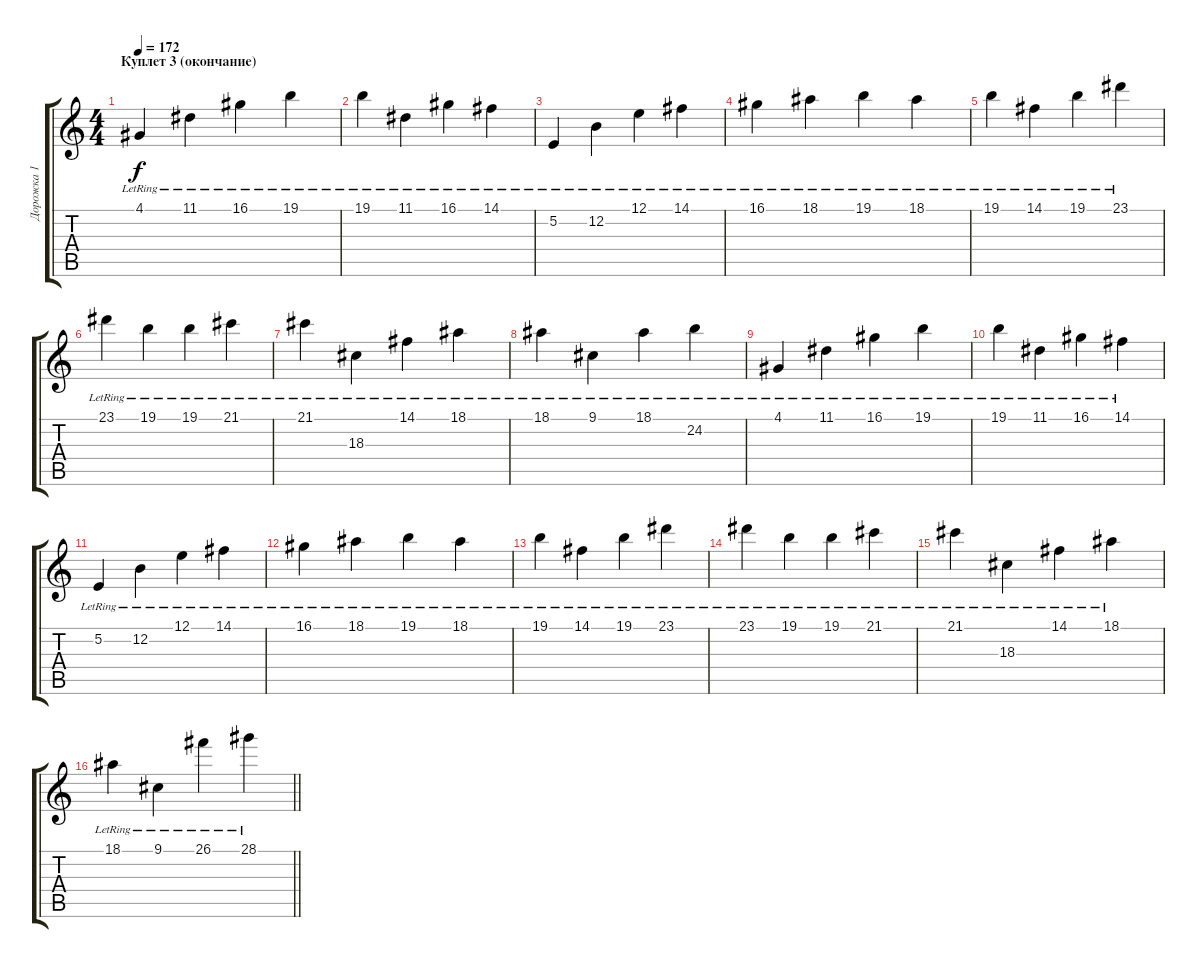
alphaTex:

\track ("Дорожка 1" "Дорожка 1") {instrument acousticgrandpiano}
\staff {score tabs}
\tuning (E4 B3 G3 D3 A2 E2) {hide}
\ts (4 4)
\section ("" "Куплет 3 (окончание)")
\tempo 172
\clef g2
\ks c
4.1{lr}.4{dy f} 11.1{lr}.4 16.1{lr}.4 19.1{lr}.4 |
19.1{lr}.4 11.1{lr}.4 16.1{lr}.4 14.1{lr}.4 |
5.2{lr}.4 12.2{lr}.4 12.1{lr}.4 14.1{lr}.4 |
16.1{lr}.4 18.1{lr}.4 19.1{lr}.4 18.1{lr}.4 |
19.1{lr}.4 14.1{lr}.4 19.1{lr}.4 23.1{lr}.4 |
23.1{lr}.4 19.1{lr}.4 19.1{lr}.4 21.1{lr}.4 |
21.1{lr}.4 18.3{lr}.4 14.1{lr}.4 18.1{lr}.4 |
18.1{lr}.4 9.1{lr}.4 18.1{lr}.4 24.2{lr}.4 |
4.1{lr}.4 11.1{lr}.4 16.1{lr}.4 19.1{lr}.4 |
19.1{lr}.4 11.1{lr}.4 16.1{lr}.4 14.1{lr}.4 |
5.2{lr}.4 12.2{lr}.4 12.1{lr}.4 14.1{lr}.4 |
16.1{lr}.4 18.1{lr}.4 19.1{lr}.4 18.1{lr}.4 |
19.1{lr}.4 14.1{lr}.4 19.1{lr}.4 23.1{lr}.4 |
23.1{lr}.4 19.1{lr}.4 19.1{lr}.4 21.1{lr}.4 |
21.1{lr}.4 18.3{lr}.4 14.1{lr}.4 18.1{lr}.4 |
\barLineRight lightlight
18.1{lr}.4 9.1{lr}.4 26.1{lr}.4 28.1{lr}.4
